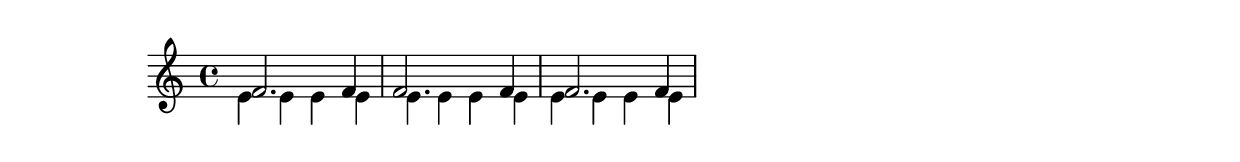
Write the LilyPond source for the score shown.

%% DO NOT EDIT this file manually; it is automatically
%% generated from LSR http://lsr.dsi.unimi.it
%% Make any changes in LSR itself, or in Documentation/snippets/new/ ,
%% and then run scripts/auxiliar/makelsr.py
%%
%% This file is in the public domain.
\version "2.14.0"

\header {
  lsrtags = "rhythms, simultaneous-notes, tweaks-and-overrides"

%% Translation of GIT committish: 59caa3adce63114ca7972d18f95d4aadc528ec3d
  texidoces = "
Cuando se puede una nota en la voz superior para evitar la colisión
con una nota de otra voz, el comportamiento predeterminado es
desplazar la nota superior a la derecha.  Se puede cambiar usando la
propiedad @code{prefer-dotted-right} de @code{NoteCollision}.

"
  doctitlees = "Desplazar las notas con puntillo en polifonía"



  texidoc = "
When a dotted note in the upper voice is moved to avoid a collision
with a note in another voice, the default is to move the upper note to
the right.  This behaviour can be over-ridden by using the
@code{prefer-dotted-right} property of @code{NoteCollision}.

"
  doctitle = "Moving dotted notes in polyphony"
} % begin verbatim

\new Staff \relative c' <<
  { f2. f4
    \override Staff.NoteCollision #'prefer-dotted-right = ##f
    f2. f4
    \override Staff.NoteCollision #'prefer-dotted-right = ##t
    f2. f4
  }
  \\
  { e4 e e e e e e e e e e e}
>>

